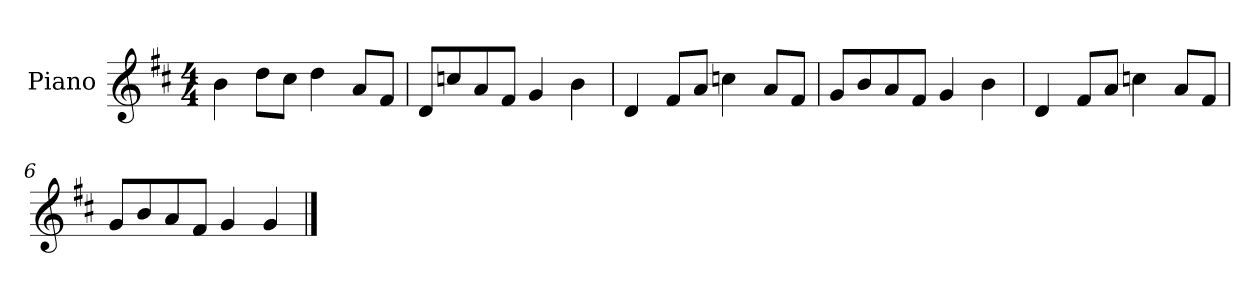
**kern
*part1
*staff1
*I"Piano
*I'P-no
*clefG2
*k[f#c#]
*M4/4
*MM90
=1
4b\
8dd\L
8cc#\J
4dd\
8a/L
8f#/J
=2
8d/L
8ccn/
8a/
8f#/J
4g/
4b\
=3
4d/
8f#/L
8a/J
4ccn\
8a/L
8f#/J
=4
8g/L
8b/
8a/
8f#/J
4g/
4b\
=5
4d/
8f#/L
8a/J
4ccn\
8a/L
8f#/J
=6
8g/L
8b/
8a/
8f#/J
4g/
4g/
==
*-
